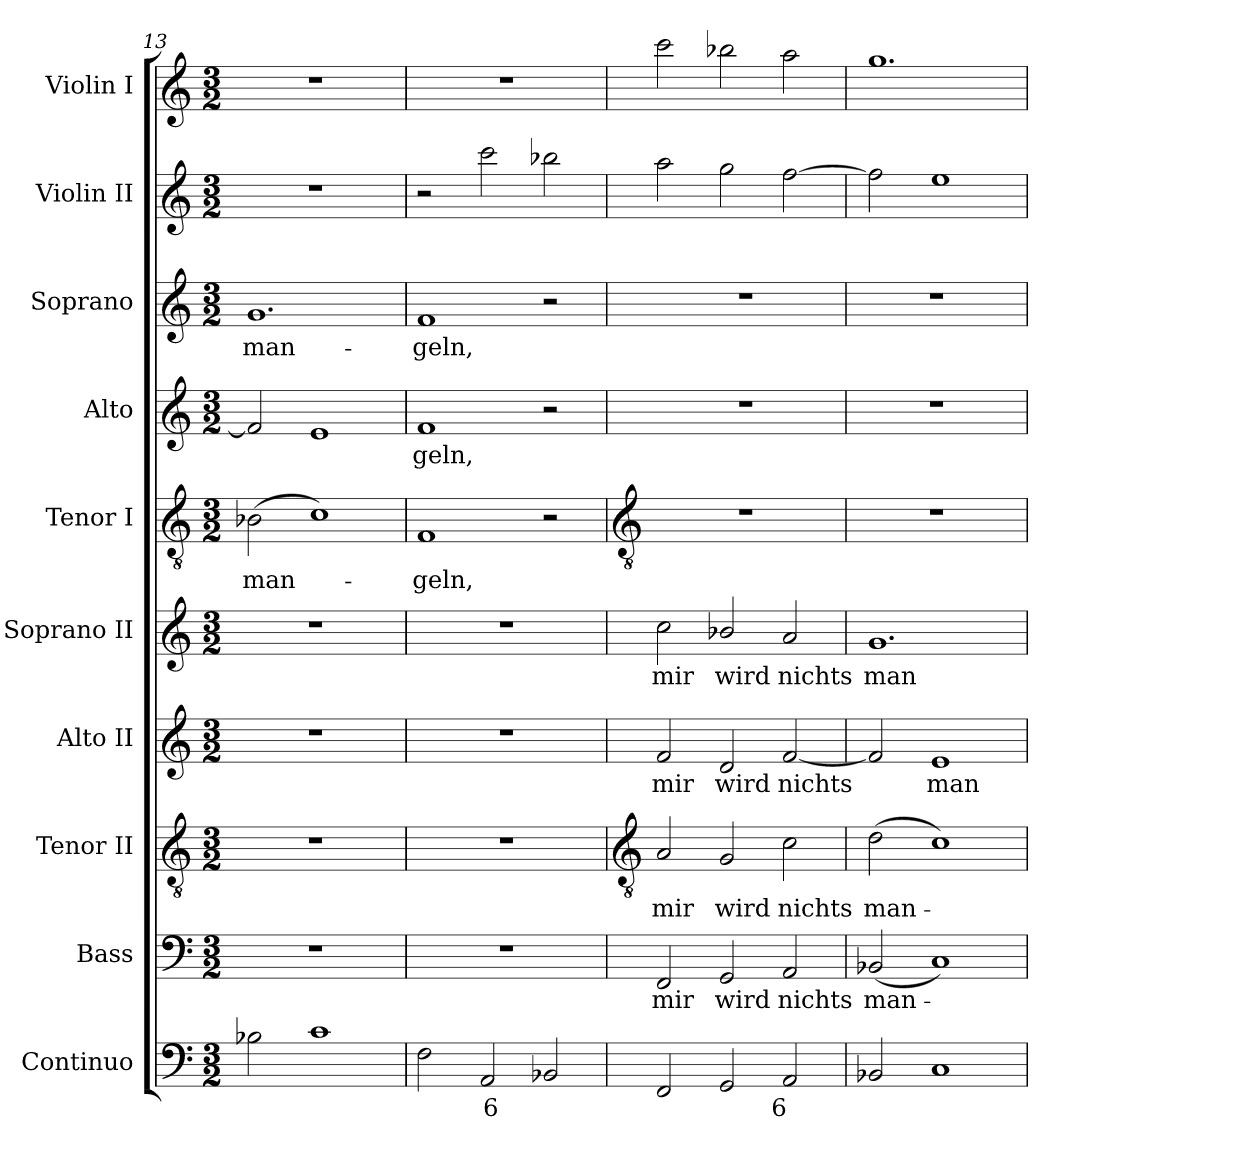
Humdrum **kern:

**kern	**text	**kern	**text	**kern	**text	**kern	**text	**kern	**text	**kern	**text	**kern	**text	**kern	**text	**kern	**kern
*part10	*part10	*part9	*part9	*part8	*part8	*part7	*part7	*part6	*part6	*part5	*part5	*part4	*part4	*part3	*part3	*part2	*part1
*staff10	*staff10	*staff9	*staff9	*staff8	*staff8	*staff7	*staff7	*staff6	*staff6	*staff5	*staff5	*staff4	*staff4	*staff3	*staff3	*staff2	*staff1
*I"Continuo	*	*I"Bass	*	*I"Tenor II	*	*I"Alto II	*	*I"Soprano II	*	*I"Tenor I	*	*I"Alto	*	*I"Soprano	*	*I"Violin II	*I"Violin I
*	*	*I'B	*	*I'T	*	*I'A	*	*I'S	*	*I'T	*	*I'A	*	*I'S	*	*I'Vln	*I'Vln
*clefF4	*	*clefF4	*	*clefGv2	*	*clefG2	*	*clefG2	*	*clefGv2	*	*clefG2	*	*clefG2	*	*clefG2	*clefG2
*k[]	*	*k[]	*	*k[]	*	*k[]	*	*k[]	*	*k[]	*	*k[]	*	*k[]	*	*k[]	*k[]
*C:	*	*C:	*	*C:	*	*C:	*	*C:	*	*C:	*	*C:	*	*C:	*	*C:	*C:
*M3/2	*	*M3/2	*	*M3/2	*	*M3/2	*	*M3/2	*	*M3/2	*	*M3/2	*	*M3/2	*	*M3/2	*M3/2
=13	=13	=13	=13	=13	=13	=13	=13	=13	=13	=13	=13	=13	=13	=13	=13	=13	=13
!	!	!LO:N:vis=1	!	!LO:N:vis=1	!	!LO:N:vis=1	!	!LO:N:vis=1	!	!	!LO:LY:b	!	!	!	!LO:LY:b	!LO:N:vis=1	!LO:N:vis=1
2B-X	.	1.r	.	1.r	.	1.r	.	1.r	.	(>2B-X	man-	2f]	.	1.g	man-	1.r	1.r
1c	.	.	.	.	.	.	.	.	.	1c)	.	1e	.	.	.	.	.
=14	=14	=14	=14	=14	=14	=14	=14	=14	=14	=14	=14	=14	=14	=14	=14	=14	=14
!	!	!LO:N:vis=1	!	!LO:N:vis=1	!	!LO:N:vis=1	!	!LO:N:vis=1	!	!	!LO:LY:b	!	!LO:LY:b	!	!LO:LY:b	!	!LO:N:vis=1
2F	.	1.r	.	1.r	.	1.r	.	1.r	.	1F	geln,	1f	geln,	1f	-geln,	2r	1.r
!	!LO:LY:b	!	!	!	!	!	!	!	!	!	!	!	!	!	!	!	!
2AA	6	.	.	.	.	.	.	.	.	.	.	.	.	.	.	2ccc	.
2BB-X	.	.	.	.	.	.	.	.	.	2r	.	2r	.	2r	.	2bb-X	.
!!LO:LB:g=z
=15	=15	=15	=15	=15	=15	=15	=15	=15	=15	=15	=15	=15	=15	=15	=15	=15	=15
*	*	*	*	*clefGv2	*	*	*	*	*	*clefGv2	*	*	*	*	*	*	*
!	!	!	!LO:LY:b	!	!LO:LY:b	!	!LO:LY:b	!	!LO:LY:b	!LO:N:vis=1	!	!LO:N:vis=1	!	!LO:N:vis=1	!	!	!
2FF	.	2FF	mir	2A	mir	2f	mir	2cc	mir	1.r	.	1.r	.	1.r	.	2aa	2ccc
!	!	!	!LO:LY:b	!	!LO:LY:b	!	!LO:LY:b	!	!LO:LY:b	!	!	!	!	!	!	!	!
2GG	.	2GG	wird	2G	wird	2d	wird	2b-X/	wird	.	.	.	.	.	.	2gg	2bb-X
!	!LO:LY:b	!	!LO:LY:b	!	!LO:LY:b	!	!LO:LY:b	!	!LO:LY:b	!	!	!	!	!	!	!	!
2AA	6	2AA	nichts	2c	nichts	[2f	nichts	2a	nichts	.	.	.	.	.	.	[2ff	2aa
=16	=16	=16	=16	=16	=16	=16	=16	=16	=16	=16	=16	=16	=16	=16	=16	=16	=16
!	!	!	!LO:LY:b	!	!LO:LY:b	!	!	!	!LO:LY:b	!LO:N:vis=1	!	!LO:N:vis=1	!	!LO:N:vis=1	!	!	!
2BB-X	.	(<2BB-X	man-	(>2d	man-	2f]	.	1.g	man-	1.r	.	1.r	.	1.r	.	2ff]	1.gg
!	!	!	!	!	!	!	!LO:LY:b	!	!	!	!	!	!	!	!	!	!
1C	.	1C)	.	1c)	.	1e	man-	.	.	.	.	.	.	.	.	1ee	.
=	=	=	=	=	=	=	=	=	=	=	=	=	=	=	=	=	=
*-	*-	*-	*-	*-	*-	*-	*-	*-	*-	*-	*-	*-	*-	*-	*-	*-	*-
